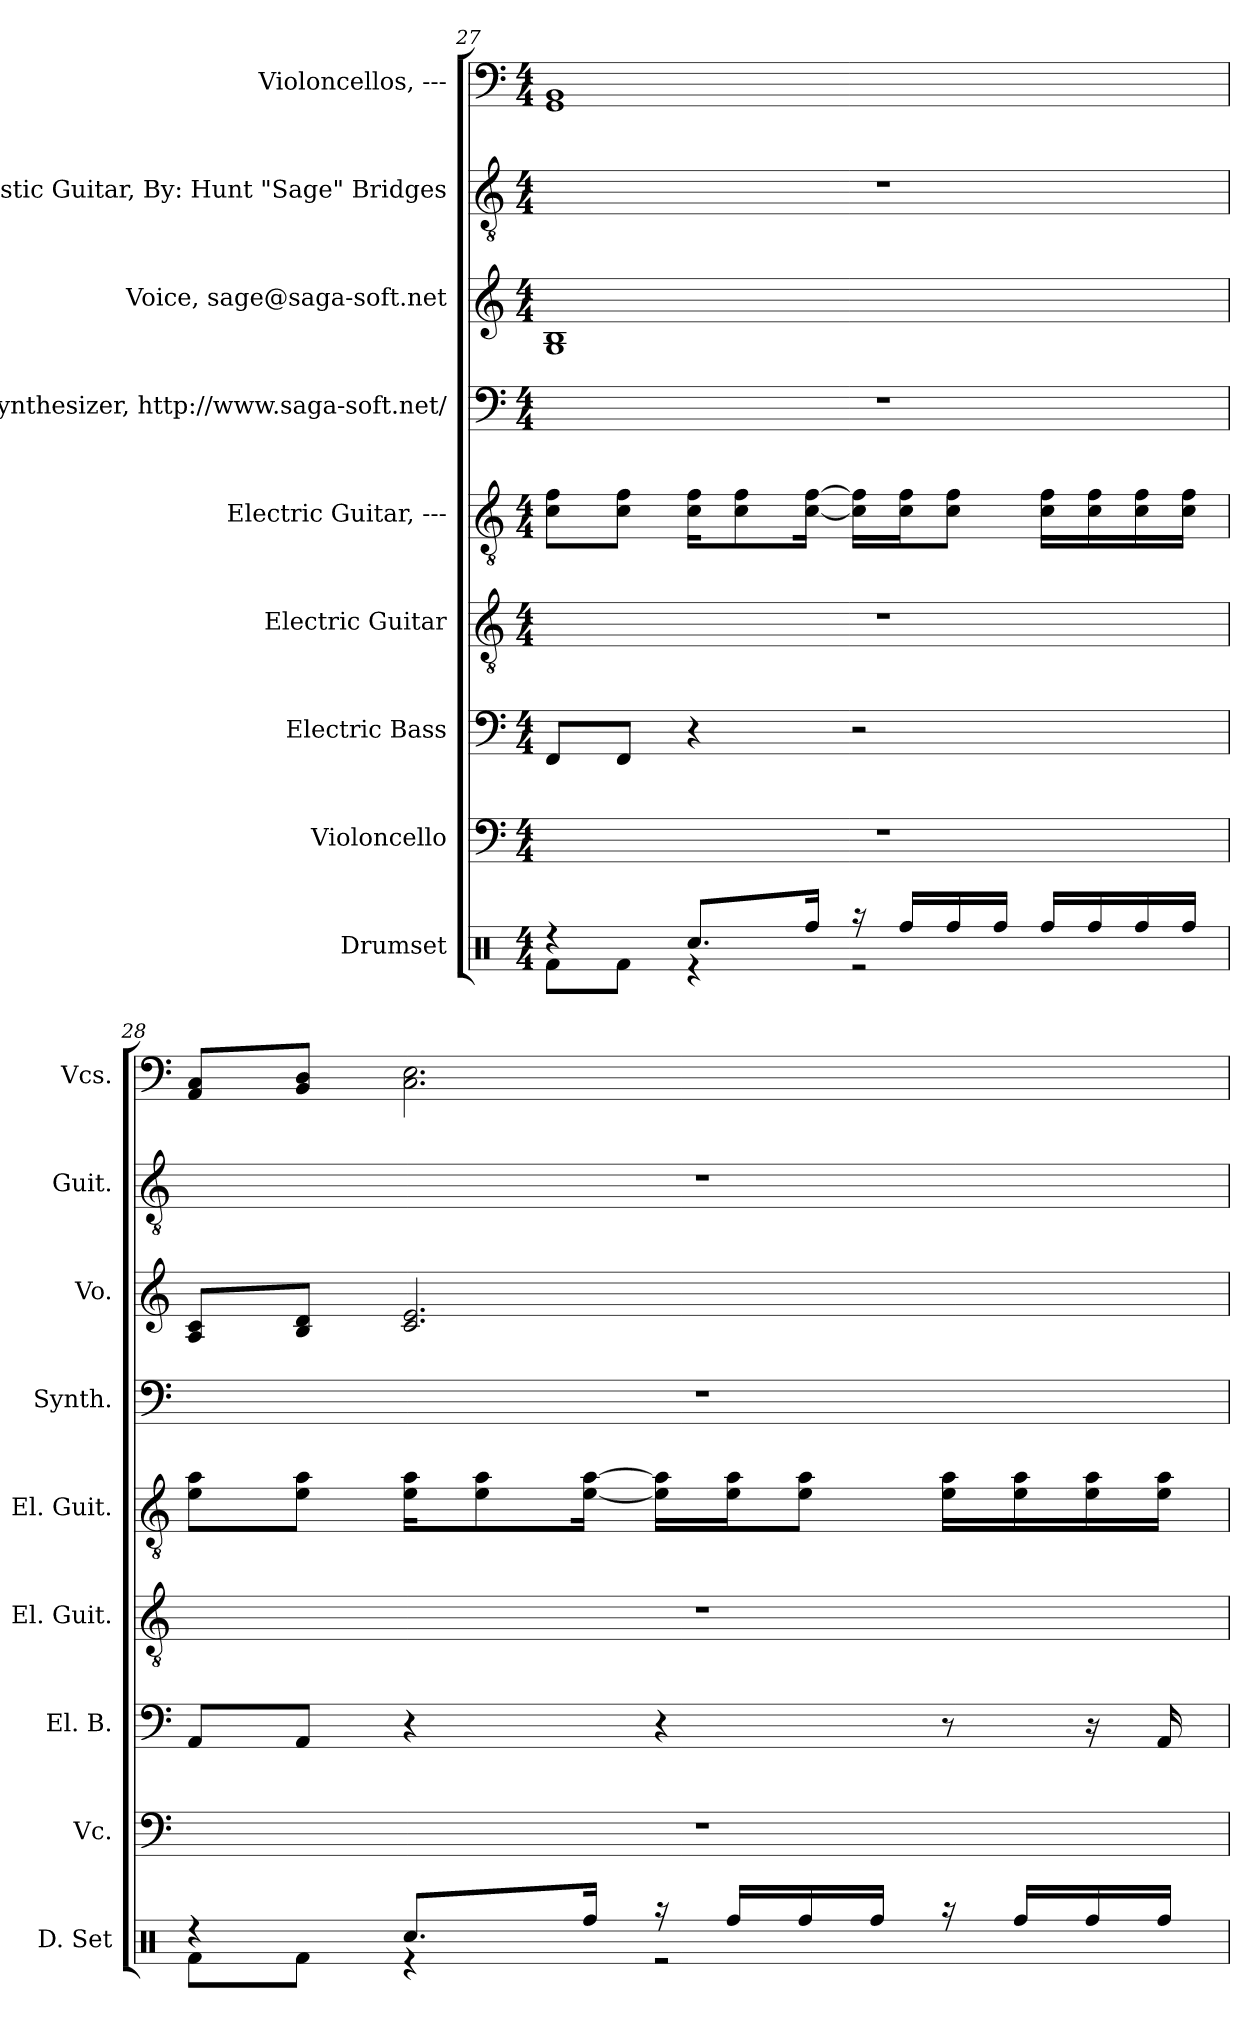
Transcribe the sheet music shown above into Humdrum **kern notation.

**kern	**kern	**kern	**kern	**kern	**kern	**kern	**kern	**kern
*part9	*part8	*part7	*part6	*part5	*part4	*part3	*part2	*part1
*staff9	*staff8	*staff7	*staff6	*staff5	*staff4	*staff3	*staff2	*staff1
*I"Drumset	*I"Violoncello	*I"Electric Bass	*I"Electric Guitar	*I"Electric Guitar, ---	*I"Saw Synthesizer, http://www.saga-soft.net/	*I"Voice, sage@saga-soft.net	*I"Acoustic Guitar, By: Hunt &quot;Sage&quot; Bridges	*I"Violoncellos, ---
*I'D. Set	*I'Vc.	*I'El. B.	*I'El. Guit.	*I'El. Guit.	*I'Synth.	*I'Vo.	*I'Guit.	*I'Vcs.
*clefX	*clefF4	*clefF4	*clefGv2	*clefGv2	*clefF4	*clefG2	*clefGv2	*clefF4
*	*	*ITrd7c12	*	*	*	*	*	*
*k[]	*k[]	*k[]	*k[]	*k[]	*k[]	*k[]	*k[]	*k[]
*M4/4	*M4/4	*M4/4	*M4/4	*M4/4	*M4/4	*M4/4	*M4/4	*M4/4
=27	=27	=27	=27	=27	=27	=27	=27	=27
*^	*	*	*	*	*	*	*	*
4r	8Rf\L	1r	8FFF/L	1r	8c\ 8f\L	1r	1G 1B	1r	1GG 1BB
.	8Rf\J	.	8FFF/J	.	8c\ 8f\J	.	.	.	.
8.Rcc/L	4r	.	4r	.	16c\ 16f\KL	.	.	.	.
.	.	.	.	.	8c\ 8f\	.	.	.	.
16Rff/Jk	.	.	.	.	[16c\ [16f\Jk	.	.	.	.
16r	2r	.	2r	.	16c\] 16f\]LL	.	.	.	.
16Rff/LL	.	.	.	.	16c\ 16f\J	.	.	.	.
16Rff/	.	.	.	.	8c\ 8f\J	.	.	.	.
16Rff/JJ	.	.	.	.	.	.	.	.	.
16Rff/LL	.	.	.	.	16c\ 16f\LL	.	.	.	.
16Rff/	.	.	.	.	16c\ 16f\	.	.	.	.
16Rff/	.	.	.	.	16c\ 16f\	.	.	.	.
16Rff/JJ	.	.	.	.	16c\ 16f\JJ	.	.	.	.
!!LO:PB:g=z
=28	=28	=28	=28	=28	=28	=28	=28	=28	=28
4r	8Rf\L	1r	8AAA/L	1r	8e\ 8a\L	1r	8A/ 8c/L	1r	8AA/ 8C/L
.	8Rf\J	.	8AAA/J	.	8e\ 8a\J	.	8B/ 8d/J	.	8BB/ 8D/J
8.Rcc/L	4r	.	4r	.	16e\ 16a\KL	.	2.c/ 2.e/	.	2.C\ 2.E\
.	.	.	.	.	8e\ 8a\	.	.	.	.
16Rff/Jk	.	.	.	.	[16e\ [16a\Jk	.	.	.	.
16r	2r	.	4r	.	16e\] 16a\]LL	.	.	.	.
16Rff/LL	.	.	.	.	16e\ 16a\J	.	.	.	.
16Rff/	.	.	.	.	8e\ 8a\J	.	.	.	.
16Rff/JJ	.	.	.	.	.	.	.	.	.
16r	.	.	8r	.	16e\ 16a\LL	.	.	.	.
16Rff/LL	.	.	.	.	16e\ 16a\	.	.	.	.
16Rff/	.	.	16r	.	16e\ 16a\	.	.	.	.
16Rff/JJ	.	.	16AAA/	.	16e\ 16a\JJ	.	.	.	.
*v	*v	*	*	*	*	*	*	*	*
=	=	=	=	=	=	=	=	=
*-	*-	*-	*-	*-	*-	*-	*-	*-
